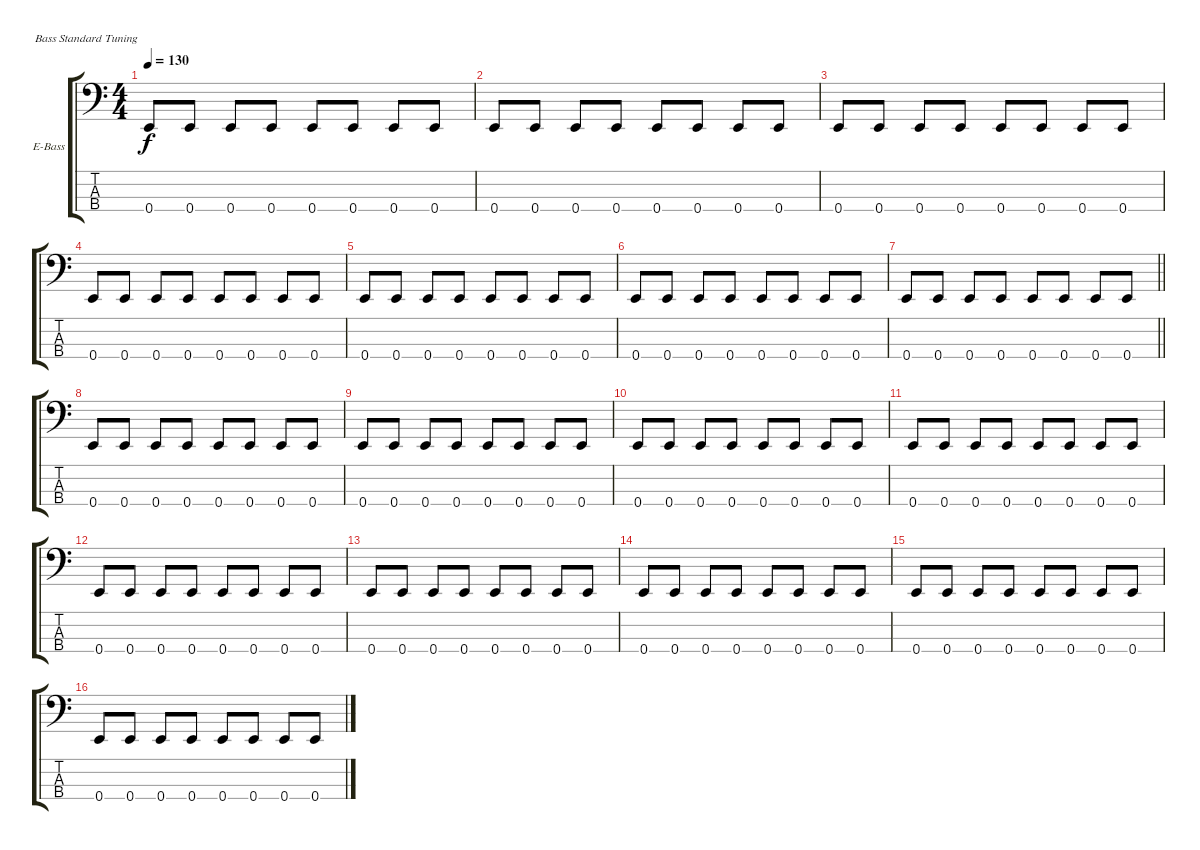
\defaultSystemsLayout 4
\bracketExtendMode groupsimilarinstruments
\firstSystemTrackNameOrientation horizontal
\otherSystemsTrackNameOrientation horizontal
\chordDiagramsInScore
\track ("Electric Bass" "E-Bass") {instrument electricbassfinger}
\staff {score tabs}
\tuning (G2 D2 A1 E1)
\ts (4 4)
\tempo 130
\clef f4
\ks c
0.4.8{dy f} 0.4.8 0.4.8 0.4.8 0.4.8 0.4.8 0.4.8 0.4.8 |
0.4.8 0.4.8 0.4.8 0.4.8 0.4.8 0.4.8 0.4.8 0.4.8 |
0.4.8 0.4.8 0.4.8 0.4.8 0.4.8 0.4.8 0.4.8 0.4.8 |
0.4.8 0.4.8 0.4.8 0.4.8 0.4.8 0.4.8 0.4.8 0.4.8 |
0.4.8 0.4.8 0.4.8 0.4.8 0.4.8 0.4.8 0.4.8 0.4.8 |
0.4.8 0.4.8 0.4.8 0.4.8 0.4.8 0.4.8 0.4.8 0.4.8 |
\barLineRight lightlight
0.4.8 0.4.8 0.4.8 0.4.8 0.4.8 0.4.8 0.4.8 0.4.8 |
0.4.8 0.4.8 0.4.8 0.4.8 0.4.8 0.4.8 0.4.8 0.4.8 |
0.4.8 0.4.8 0.4.8 0.4.8 0.4.8 0.4.8 0.4.8 0.4.8 |
0.4.8 0.4.8 0.4.8 0.4.8 0.4.8 0.4.8 0.4.8 0.4.8 |
0.4.8 0.4.8 0.4.8 0.4.8 0.4.8 0.4.8 0.4.8 0.4.8 |
0.4.8 0.4.8 0.4.8 0.4.8 0.4.8 0.4.8 0.4.8 0.4.8 |
0.4.8 0.4.8 0.4.8 0.4.8 0.4.8 0.4.8 0.4.8 0.4.8 |
0.4.8 0.4.8 0.4.8 0.4.8 0.4.8 0.4.8 0.4.8 0.4.8 |
0.4.8 0.4.8 0.4.8 0.4.8 0.4.8 0.4.8 0.4.8 0.4.8 |
0.4.8 0.4.8 0.4.8 0.4.8 0.4.8 0.4.8 0.4.8 0.4.8
